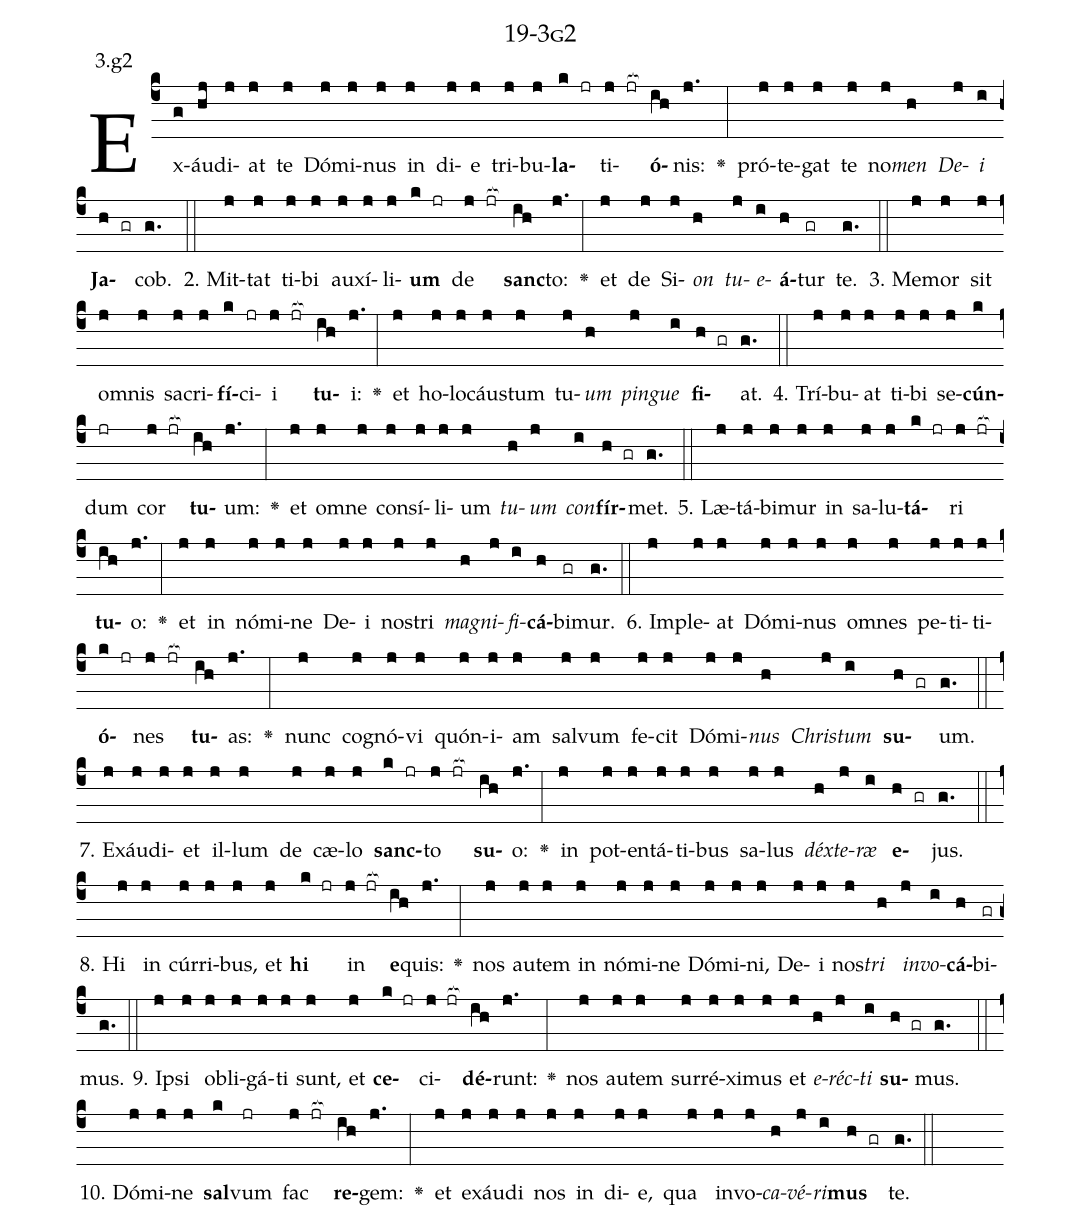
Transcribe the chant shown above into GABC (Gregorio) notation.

name: 19-3g2;
annotation: 3.g2;
%%
(c4)Ex(g)áu(hj)di(j)at(j) te(j) Dó(j)mi(j)nus(j) in(j) di(j)e(j) tri(j)bu(j)<b>la</b>(k jr)ti(j jr[ocb:1{])<b>ó</b>(ih[ocb:0}])nis:(j.) <v>\greheightstar</v>(:) pró(j)te(j)gat(j) te(j) no(j)<i>men</i>(h) <i>De</i>(j)<i>i</i>(i) <b>Ja</b>(h gr)cob.(g.) (::)
2. Mit(j)tat(j) ti(j)bi(j) au(j)xí(j)li(j)<b>um</b>(k jr) de(j jr[ocb:1{]) <b>sanc</b>(ih[ocb:0}])to:(j.) <v>\greheightstar</v>(:) et(j) de(j) Si(j)<i>on</i>(h) <i>tu</i>(j)<i>e</i>(i)<b>á</b>(h)tur(gr) te.(g.) (::)
3. Me(j)mor(j) sit(j) om(j)nis(j) sa(j)cri(j)<b>fí</b>(k)ci(jr)i(j jr[ocb:1{]) <b>tu</b>(ih[ocb:0}])i:(j.) <v>\greheightstar</v>(:) et(j) ho(j)lo(j)cáus(j)tum(j) tu(j)<i>um</i>(h) <i>pin</i>(j)<i>gue</i>(i) <b>fi</b>(h gr)at.(g.) (::)
4. Trí(j)bu(j)at(j) ti(j)bi(j) se(j)<b>cún</b>(k)dum(jr) cor(j jr[ocb:1{]) <b>tu</b>(ih[ocb:0}])um:(j.) <v>\greheightstar</v>(:) et(j) om(j)ne(j) con(j)sí(j)li(j)um(j) <i>tu</i>(h)<i>um</i>(j) <i>con</i>(i)<b>fír</b>(h gr)met.(g.) (::)
5. Læ(j)tá(j)bi(j)mur(j) in(j) sa(j)lu(j)<b>tá</b>(k jr)ri(j jr[ocb:1{]) <b>tu</b>(ih[ocb:0}])o:(j.) <v>\greheightstar</v>(:) et(j) in(j) nó(j)mi(j)ne(j) De(j)i(j) nos(j)tri(j) <i>ma</i>(h)<i>gni</i>(j)<i>fi</i>(i)<b>cá</b>(h)bi(gr)mur.(g.) (::)
6. Im(j)ple(j)at(j) Dó(j)mi(j)nus(j) om(j)nes(j) pe(j)ti(j)ti(j)<b>ó</b>(k jr)nes(j jr[ocb:1{]) <b>tu</b>(ih[ocb:0}])as:(j.) <v>\greheightstar</v>(:) nunc(j) co(j)gnó(j)vi(j) quón(j)i(j)am(j) sal(j)vum(j) fe(j)cit(j) Dó(j)mi(j)<i>nus</i>(h) <i>Chris</i>(j)<i>tum</i>(i) <b>su</b>(h gr)um.(g.) (::)
7. Ex(j)áu(j)di(j)et(j) il(j)lum(j) de(j) cæ(j)lo(j) <b>sanc</b>(k jr)to(j jr[ocb:1{]) <b>su</b>(ih[ocb:0}])o:(j.) <v>\greheightstar</v>(:) in(j) pot(j)en(j)tá(j)ti(j)bus(j) sa(j)lus(j) <i>déx</i>(h)<i>te</i>(j)<i>ræ</i>(i) <b>e</b>(h gr)jus.(g.) (::)
8. Hi(j) in(j) cúr(j)ri(j)bus,(j) et(j) <b>hi</b>(k jr) in(j jr[ocb:1{]) <b>e</b>(ih[ocb:0}])quis:(j.) <v>\greheightstar</v>(:) nos(j) au(j)tem(j) in(j) nó(j)mi(j)ne(j) Dó(j)mi(j)ni,(j) De(j)i(j) nos(j)<i>tri</i>(h) <i>in</i>(j)<i>vo</i>(i)<b>cá</b>(h)bi(gr)mus.(g.) (::)
9. Ip(j)si(j) ob(j)li(j)gá(j)ti(j) sunt,(j) et(j) <b>ce</b>(k jr)ci(j jr[ocb:1{])<b>dé</b>(ih[ocb:0}])runt:(j.) <v>\greheightstar</v>(:) nos(j) au(j)tem(j) sur(j)ré(j)xi(j)mus(j) et(j) <i>e</i>(h)<i>réc</i>(j)<i>ti</i>(i) <b>su</b>(h gr)mus.(g.) (::)
10. Dó(j)mi(j)ne(j) <b>sal</b>(k)vum(jr) fac(j jr[ocb:1{]) <b>re</b>(ih[ocb:0}])gem:(j.) <v>\greheightstar</v>(:) et(j) ex(j)áu(j)di(j) nos(j) in(j) di(j)e,(j) qua(j) in(j)vo(j)<i>ca</i>(h)<i>vé</i>(j)<i>ri</i>(i)<b>mus</b>(h gr) te.(g.) (::)
